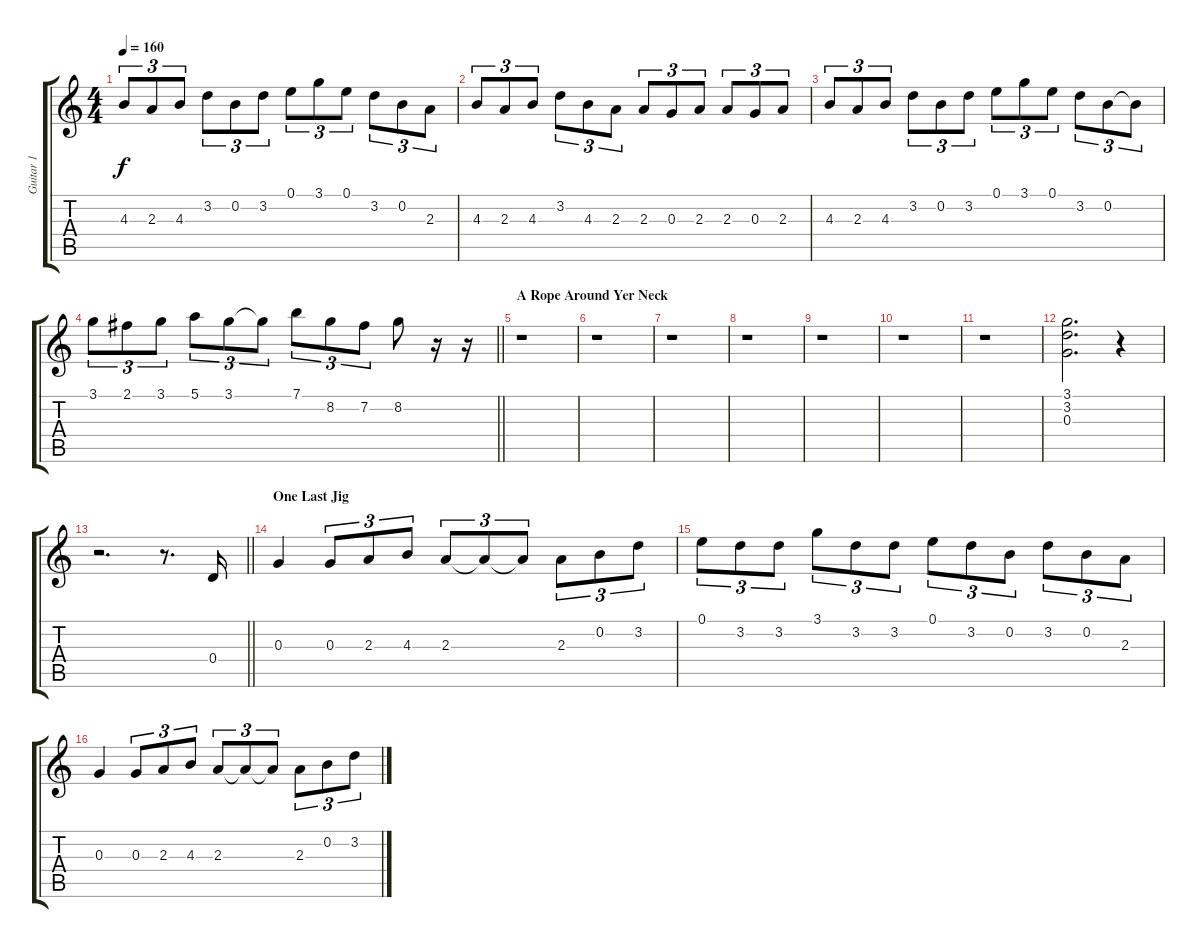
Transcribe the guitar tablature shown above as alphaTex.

\track ("Guitar 1" "Guitar 1") {instrument electricguitarclean}
\staff {score tabs}
\tuning (E4 B3 G3 D3 A2 E2) {hide}
\ts (4 4)
\tempo 160
\clef g2
\ks c
4.3.8{tu (3 2) dy f} 2.3.8{tu (3 2)} 4.3.8{tu (3 2)} 3.2.8{tu (3 2)} 0.2.8{tu (3 2)} 3.2.8{tu (3 2)} 0.1.8{tu (3 2)} 3.1.8{tu (3 2)} 0.1.8{tu (3 2)} 3.2.8{tu (3 2)} 0.2.8{tu (3 2)} 2.3.8{tu (3 2)} |
4.3.8{tu (3 2)} 2.3.8{tu (3 2)} 4.3.8{tu (3 2)} 3.2.8{tu (3 2)} 4.3.8{tu (3 2)} 2.3.8{tu (3 2)} 2.3.8{tu (3 2)} 0.3.8{tu (3 2)} 2.3.8{tu (3 2)} 2.3.8{tu (3 2)} 0.3.8{tu (3 2)} 2.3.8{tu (3 2)} |
4.3.8{tu (3 2)} 2.3.8{tu (3 2)} 4.3.8{tu (3 2)} 3.2.8{tu (3 2)} 0.2.8{tu (3 2)} 3.2.8{tu (3 2)} 0.1.8{tu (3 2)} 3.1.8{tu (3 2)} 0.1.8{tu (3 2)} 3.2.8{tu (3 2)} 0.2.8{tu (3 2)} 0.2{t}.8{tu (3 2)} |
\barLineRight lightlight
3.1.8{tu (3 2)} 2.1.8{tu (3 2)} 3.1.8{tu (3 2)} 5.1.8{tu (3 2)} 3.1.8{tu (3 2)} 3.1{t}.8{tu (3 2)} 7.1.8{tu (3 2)} 8.2.8{tu (3 2)} 7.2.8{tu (3 2)} 8.2.8 r.16 r.16 |
\section ("" "A Rope Around Yer Neck")
r.1 |
r.1 |
r.1 |
r.1 |
r.1 |
r.1 |
r.1 |
(3.1 3.2 0.3).2{d} r.4 |
\barLineRight lightlight
r.2{d} r.8{d} 0.4.16 |
\section ("" "One Last Jig")
0.3.4 0.3.8{tu (3 2)} 2.3.8{tu (3 2)} 4.3.8{tu (3 2)} 2.3.8{tu (3 2)} 2.3{t}.8{tu (3 2)} 2.3{t}.8{tu (3 2)} 2.3.8{tu (3 2)} 0.2.8{tu (3 2)} 3.2.8{tu (3 2)} |
0.1.8{tu (3 2)} 3.2.8{tu (3 2)} 3.2.8{tu (3 2)} 3.1.8{tu (3 2)} 3.2.8{tu (3 2)} 3.2.8{tu (3 2)} 0.1.8{tu (3 2)} 3.2.8{tu (3 2)} 0.2.8{tu (3 2)} 3.2.8{tu (3 2)} 0.2.8{tu (3 2)} 2.3.8{tu (3 2)} |
0.3.4 0.3.8{tu (3 2)} 2.3.8{tu (3 2)} 4.3.8{tu (3 2)} 2.3.8{tu (3 2)} 2.3{t}.8{tu (3 2)} 2.3{t}.8{tu (3 2)} 2.3.8{tu (3 2)} 0.2.8{tu (3 2)} 3.2.8{tu (3 2)}
